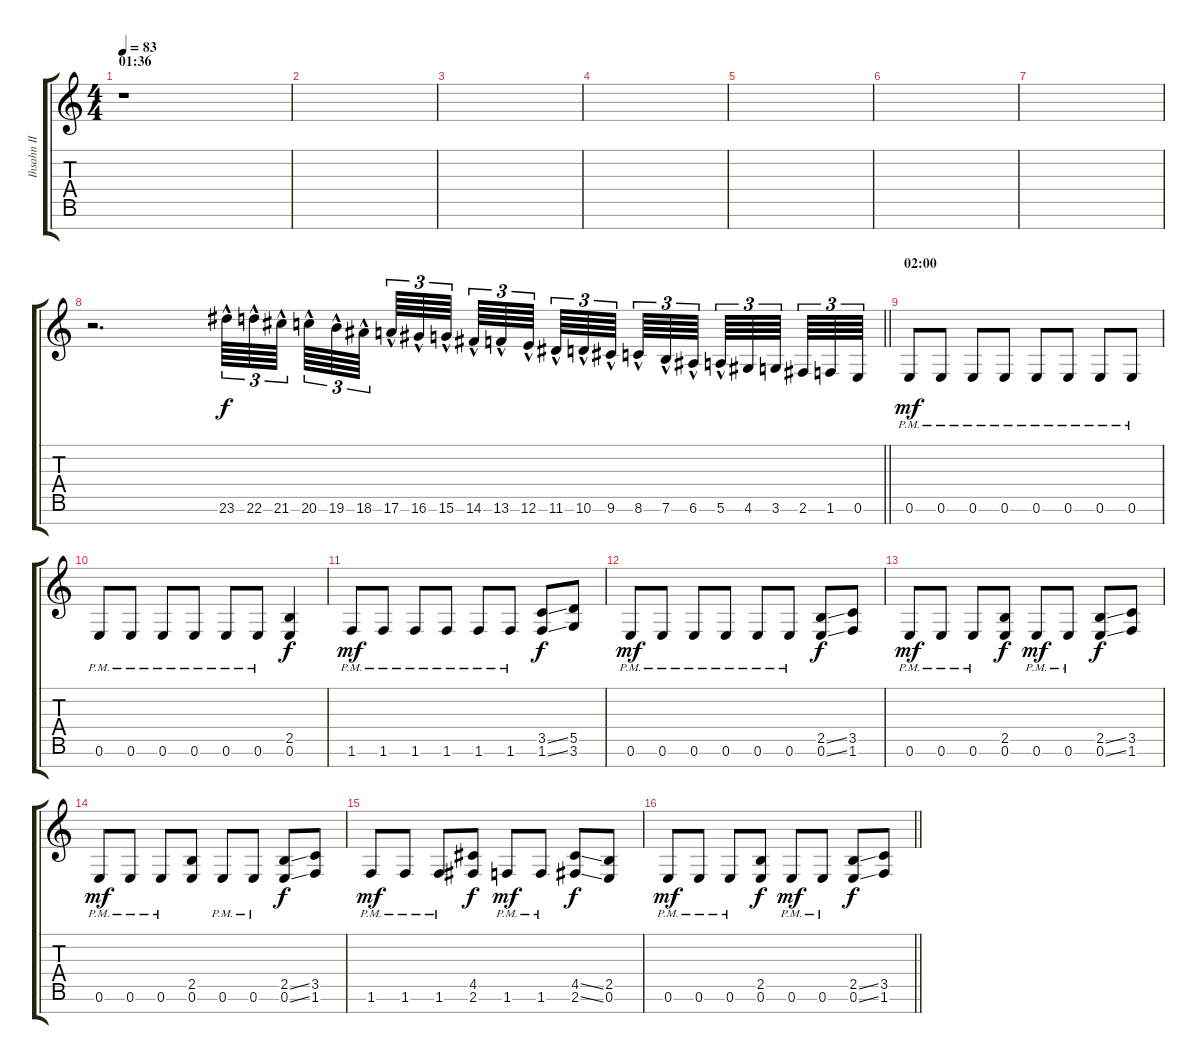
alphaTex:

\track ("Ihsahn II" "Ihsahn II") {instrument overdrivenguitar}
\staff {score tabs}
\tuning (E4 B3 G3 D3 A2 E2 B1) {hide}
\ts (4 4)
\section ("" "01:36")
\tempo 83
\clef g2
\ks c
r.1{dy fff} |
|
|
|
|
|
|
\barLineRight lightlight
r.2{d volume 13} 23.6{hac}.64{tu (3 2) dy f} 22.6{hac}.64{tu (3 2)} 21.6{hac}.64{tu (3 2) beam splitsecondary} 20.6{hac}.64{tu (3 2)} 19.6{hac}.64{tu (3 2)} 18.6{hac}.64{tu (3 2) beam splitsecondary} 17.6{hac}.64{tu (3 2)} 16.6{hac}.64{tu (3 2)} 15.6{hac}.64{tu (3 2) beam splitsecondary} 14.6{hac}.64{tu (3 2)} 13.6{hac}.64{tu (3 2)} 12.6{hac}.64{tu (3 2) beam splitsecondary} 11.6{hac}.64{tu (3 2)} 10.6{hac}.64{tu (3 2)} 9.6{hac}.64{tu (3 2) beam splitsecondary} 8.6{hac}.64{tu (3 2)} 7.6{hac}.64{tu (3 2)} 6.6{hac}.64{tu (3 2) beam splitsecondary} 5.6{hac}.64{tu (3 2)} 4.6.64{tu (3 2)} 3.6.64{tu (3 2) beam splitsecondary} 2.6.64{tu (3 2)} 1.6.64{tu (3 2)} 0.6.64{tu (3 2)} |
\section ("" "02:00")
0.6{pm}.8{dy mf} 0.6{pm}.8 0.6{pm}.8 0.6{pm}.8 0.6{pm}.8 0.6{pm}.8 0.6{pm}.8 0.6{pm}.8 |
0.6{pm}.8 0.6{pm}.8 0.6{pm}.8 0.6{pm}.8 0.6{pm}.8 0.6{pm}.8 (2.5 0.6).4{dy f} |
1.6{pm}.8{dy mf} 1.6{pm}.8 1.6{pm}.8 1.6{pm}.8 1.6{pm}.8 1.6{pm}.8 (3.5{ss} 1.6{ss}).8{dy f} (5.5 3.6).8 |
0.6{pm}.8{dy mf} 0.6{pm}.8 0.6{pm}.8 0.6{pm}.8 0.6{pm}.8 0.6{pm}.8 (2.5{ss} 0.6{ss}).8{dy f} (3.5 1.6).8 |
0.6{pm}.8{dy mf} 0.6{pm}.8 0.6{pm}.8 (2.5 0.6).8{dy f} 0.6{pm}.8{dy mf} 0.6{pm}.8 (2.5{ss} 0.6{ss}).8{dy f} (3.5 1.6).8 |
0.6{pm}.8{dy mf} 0.6{pm}.8 0.6{pm}.8 (2.5 0.6).8 0.6{pm}.8 0.6{pm}.8 (2.5{ss} 0.6{ss}).8{dy f} (3.5 1.6).8 |
1.6{pm}.8{dy mf} 1.6{pm}.8 1.6{pm}.8 (4.5 2.6).8{dy f} 1.6{pm}.8{dy mf} 1.6{pm}.8 (4.5{ss} 2.6{ss}).8{dy f} (2.5 0.6).8 |
\barLineRight lightlight
0.6{pm}.8{dy mf} 0.6{pm}.8 0.6{pm}.8 (2.5 0.6).8{dy f} 0.6{pm}.8{dy mf} 0.6{pm}.8 (2.5{ss} 0.6{ss}).8{dy f} (3.5 1.6).8
